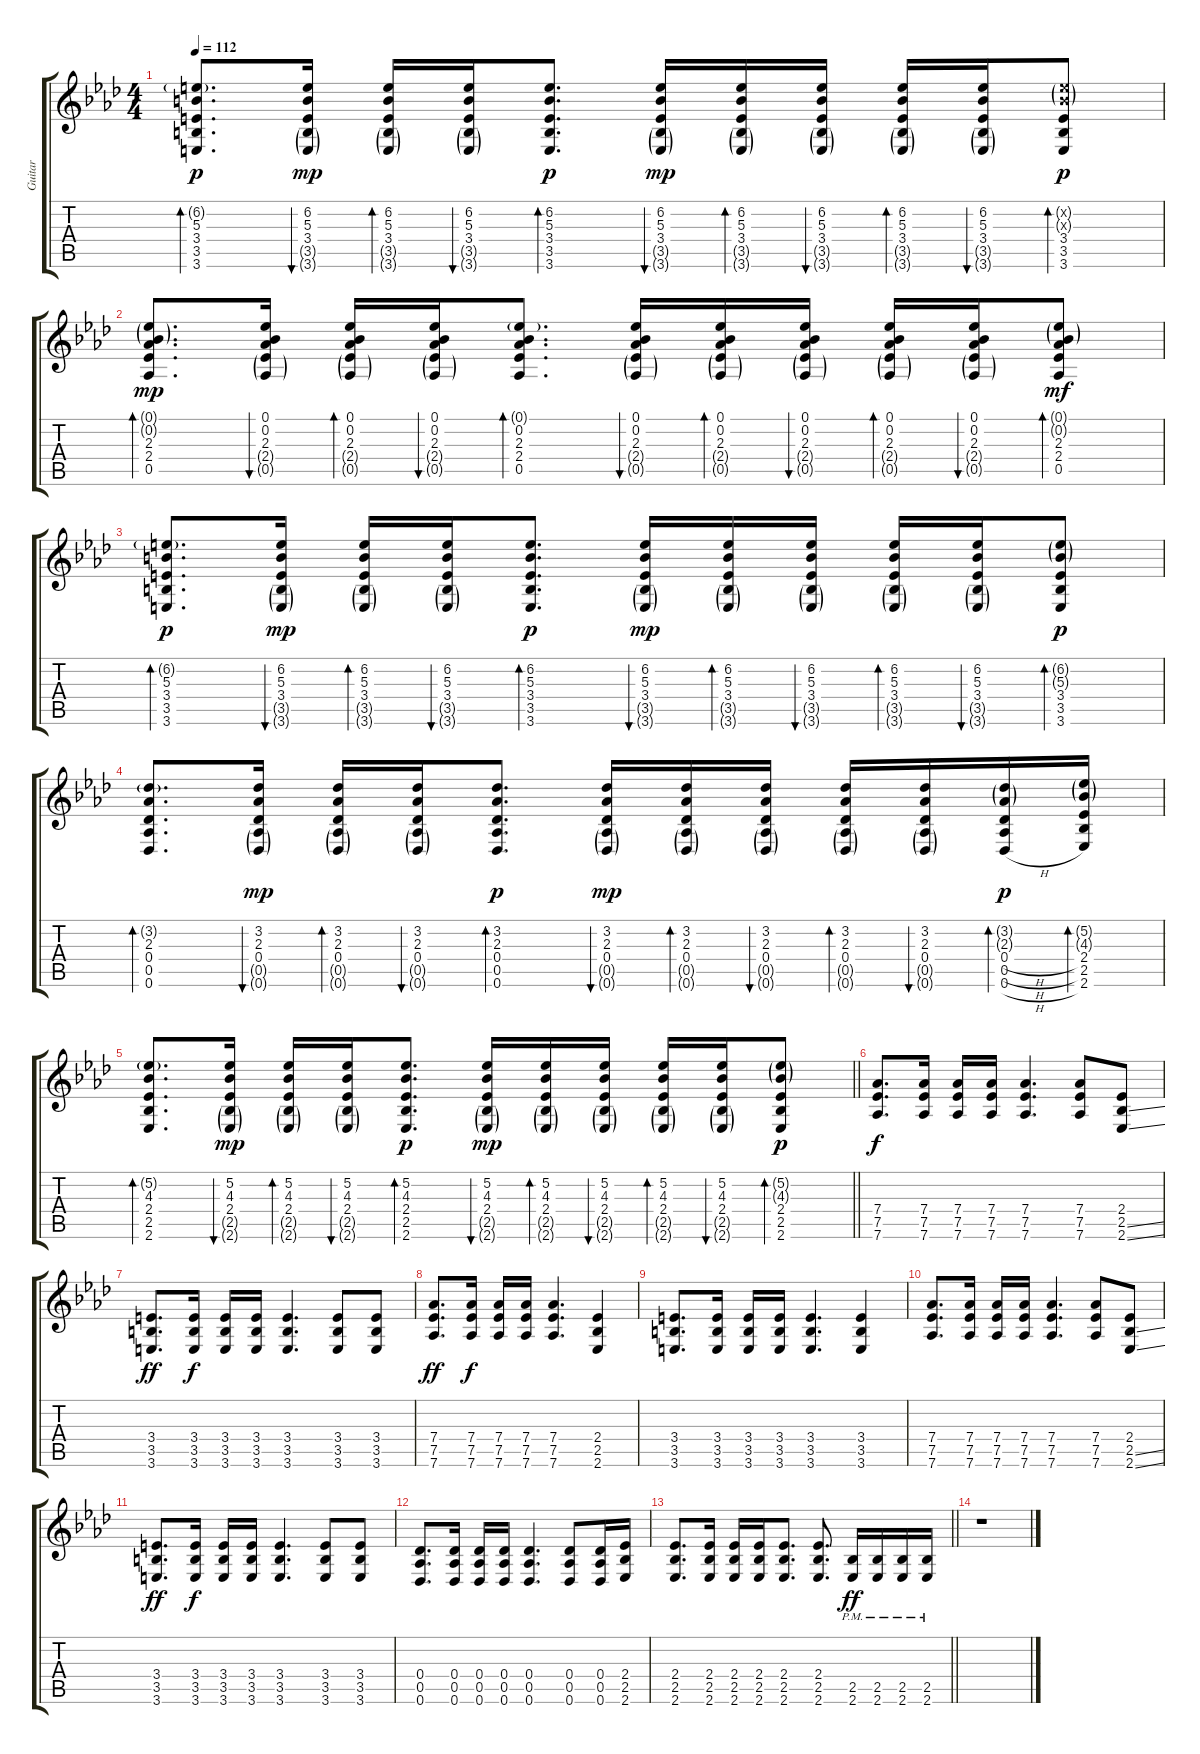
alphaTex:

\track ("Guitar" "Guitar") {instrument distortionguitar}
\staff {score tabs}
\tuning (Eb4 Bb3 Gb3 Db3 Ab2 Db2) {hide}
\ts (4 4)
\tempo 112
\clef g2
\ks ab
(6.2{g} 5.3 3.4 3.5 3.6).8{d bd 30 dy p} (6.2 5.3 3.4 3.5{g} 3.6{g}).16{bu 30 dy mp} (6.2 5.3 3.4 3.5{g} 3.6{g}).16{bd 30} (6.2 5.3 3.4 3.5{g} 3.6{g}).16{bu 30} (6.2 5.3 3.4 3.5 3.6).8{d bd 30 dy p} (6.2 5.3 3.4 3.5{g} 3.6{g}).16{bu 30 dy mp} (6.2 5.3 3.4 3.5{g} 3.6{g}).16{bd 30} (6.2 5.3 3.4 3.5{g} 3.6{g}).16{bu 30} (6.2 5.3 3.4 3.5{g} 3.6{g}).16{bd 30} (6.2 5.3 3.4 3.5{g} 3.6{g}).16{bu 30} (6.2{g x} 5.3{g x} 3.4 3.5 3.6).8{bd 30 dy p} |
(0.1{g} 0.2{g} 2.3 2.4 0.5).8{d bd 30 dy mp volume 13} (0.1 0.2 2.3 2.4{g} 0.5{g}).16{bu 30} (0.1 0.2 2.3 2.4{g} 0.5{g}).16{bd 30} (0.1 0.2 2.3 2.4{g} 0.5{g}).16{bu 30} (0.1{g} 0.2 2.3 2.4 0.5).8{d bd 30} (0.1 0.2 2.3 2.4{g} 0.5{g}).16{bu 30} (0.1 0.2 2.3 2.4{g} 0.5{g}).16{bd 30} (0.1 0.2 2.3 2.4{g} 0.5{g}).16{bu 30} (0.1 0.2 2.3 2.4{g} 0.5{g}).16{bd 30} (0.1 0.2 2.3 2.4{g} 0.5{g}).16{bu 30} (0.1{g} 0.2{g} 2.3 2.4 0.5).8{bd 30 dy mf} |
(6.2{g} 5.3 3.4 3.5 3.6).8{d bd 30 dy p} (6.2 5.3 3.4 3.5{g} 3.6{g}).16{bu 30 dy mp} (6.2 5.3 3.4 3.5{g} 3.6{g}).16{bd 30} (6.2 5.3 3.4 3.5{g} 3.6{g}).16{bu 30} (6.2 5.3 3.4 3.5 3.6).8{d bd 30 dy p} (6.2 5.3 3.4 3.5{g} 3.6{g}).16{bu 30 dy mp} (6.2 5.3 3.4 3.5{g} 3.6{g}).16{bd 30} (6.2 5.3 3.4 3.5{g} 3.6{g}).16{bu 30} (6.2 5.3 3.4 3.5{g} 3.6{g}).16{bd 30} (6.2 5.3 3.4 3.5{g} 3.6{g}).16{bu 30} (6.2{g} 5.3{g} 3.4 3.5 3.6).8{bd 30 dy p} |
(3.2{g} 2.3 0.4 0.5 0.6).8{d bd 30} (3.2 2.3 0.4 0.5{g} 0.6{g}).16{bu 30 dy mp} (3.2 2.3 0.4 0.5{g} 0.6{g}).16{bd 30} (3.2 2.3 0.4 0.5{g} 0.6{g}).16{bu 30} (3.2 2.3 0.4 0.5 0.6).8{d bd 30 dy p} (3.2 2.3 0.4 0.5{g} 0.6{g}).16{bu 30 dy mp} (3.2 2.3 0.4 0.5{g} 0.6{g}).16{bd 30} (3.2 2.3 0.4 0.5{g} 0.6{g}).16{bu 30} (3.2 2.3 0.4 0.5{g} 0.6{g}).16{bd 30} (3.2 2.3 0.4 0.5{g} 0.6{g}).16{bu 30} (3.2{g} 2.3{g} 0.4{h} 0.5{h} 0.6{h}).16{bd 30 dy p} (5.2{g} 4.3{g} 2.4 2.5 2.6).16{bd 30} |
\barLineRight lightlight
(5.2{g} 4.3 2.4 2.5 2.6).8{d bd 30} (5.2 4.3 2.4 2.5{g} 2.6{g}).16{bu 30 dy mp} (5.2 4.3 2.4 2.5{g} 2.6{g}).16{bd 30} (5.2 4.3 2.4 2.5{g} 2.6{g}).16{bu 30} (5.2 4.3 2.4 2.5 2.6).8{d bd 30 dy p} (5.2 4.3 2.4 2.5{g} 2.6{g}).16{bu 30 dy mp} (5.2 4.3 2.4 2.5{g} 2.6{g}).16{bd 30} (5.2 4.3 2.4 2.5{g} 2.6{g}).16{bu 30} (5.2 4.3 2.4 2.5{g} 2.6{g}).16{bd 30} (5.2 4.3 2.4 2.5{g} 2.6{g}).16{bu 30} (5.2{g} 4.3{g} 2.4 2.5 2.6).8{bd 30 dy p} |
(7.4 7.5 7.6).8{d dy f instrument distortionguitar} (7.4 7.5 7.6).16 (7.4 7.5 7.6).16 (7.4 7.5 7.6).16 (7.4 7.5 7.6).4{d} (7.4 7.5 7.6).8 (2.4 2.5{ss} 2.6{ss}).8 |
(3.4 3.5 3.6).8{d dy ff} (3.4 3.5 3.6).16{dy f} (3.4 3.5 3.6).16 (3.4 3.5 3.6).16 (3.4 3.5 3.6).4{d} (3.4 3.5 3.6).8 (3.4 3.5 3.6).8 |
(7.4 7.5 7.6).8{d dy ff} (7.4 7.5 7.6).16{dy f} (7.4 7.5 7.6).16 (7.4 7.5 7.6).16 (7.4 7.5 7.6).4{d} (2.4 2.5 2.6).4 |
(3.4 3.5 3.6).8{d} (3.4 3.5 3.6).16 (3.4 3.5 3.6).16 (3.4 3.5 3.6).16 (3.4 3.5 3.6).4{d} (3.4 3.5 3.6).4 |
(7.4 7.5 7.6).8{d} (7.4 7.5 7.6).16 (7.4 7.5 7.6).16 (7.4 7.5 7.6).16 (7.4 7.5 7.6).4{d} (7.4 7.5 7.6).8 (2.4 2.5{ss} 2.6{ss}).8 |
(3.4 3.5 3.6).8{d dy ff} (3.4 3.5 3.6).16{dy f} (3.4 3.5 3.6).16 (3.4 3.5 3.6).16 (3.4 3.5 3.6).4{d} (3.4 3.5 3.6).8 (3.4 3.5 3.6).8 |
(0.4 0.5 0.6).8{d} (0.4 0.5 0.6).16 (0.4 0.5 0.6).16 (0.4 0.5 0.6).16 (0.4 0.5 0.6).4{d} (0.4 0.5 0.6).8 (0.4 0.5 0.6).16 (2.4 2.5 2.6).16 |
\barLineRight lightlight
(2.4 2.5 2.6).8{d} (2.4 2.5 2.6).16 (2.4 2.5 2.6).16 (2.4 2.5 2.6).16 (2.4 2.5 2.6).8{d} (2.4 2.5 2.6).8{d} (2.5{pm} 2.6).16{dy ff} (2.5{pm} 2.6).16 (2.5{pm} 2.6).16 (2.5{pm} 2.6).16 |
r.1
